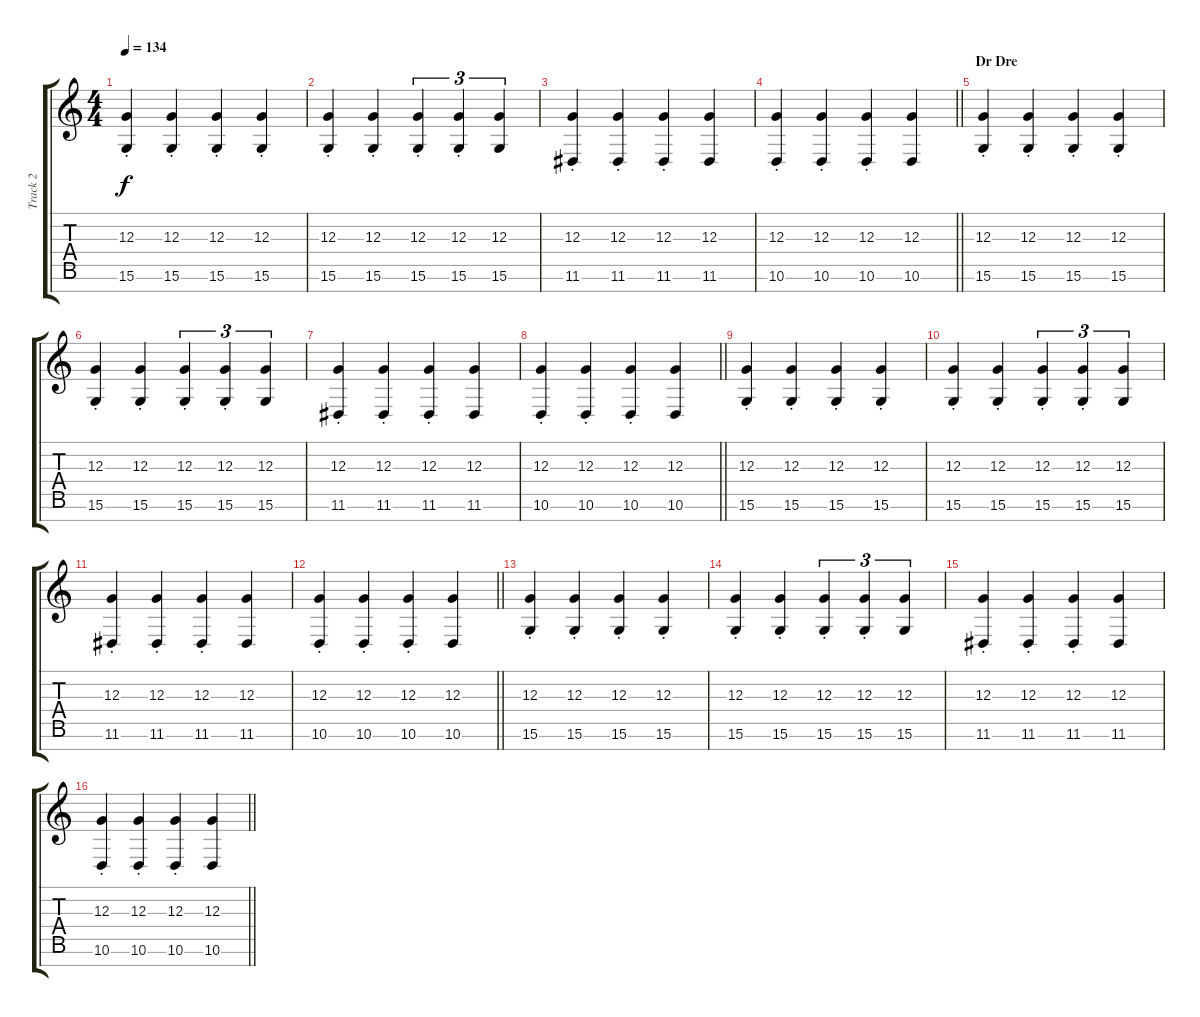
\track ("Track 2" "Track 2") {instrument stringensemble1}
\staff {score tabs}
\tuning (E4 B3 G3 D3 A2 E2 B1) {hide}
\ts (4 4)
\tempo 134
\clef g2
\ks c
(12.3{st} 15.6{st}).4{dy f} (12.3{st} 15.6{st}).4 (12.3{st} 15.6{st}).4 (12.3{st} 15.6{st}).4 |
(12.3{st} 15.6{st}).4 (12.3{st} 15.6{st}).4 (12.3{st} 15.6{st}).4{tu (3 2)} (12.3{st} 15.6{st}).4{tu (3 2)} (12.3 15.6).4{tu (3 2)} |
(12.3{st} 11.6{st}).4 (12.3{st} 11.6{st}).4 (12.3{st} 11.6{st}).4 (12.3 11.6).4 |
\barLineRight lightlight
(12.3{st} 10.6{st}).4 (12.3{st} 10.6{st}).4 (12.3{st} 10.6{st}).4 (12.3 10.6).4 |
\section ("" "Dr Dre")
(12.3{st} 15.6{st}).4 (12.3{st} 15.6{st}).4 (12.3{st} 15.6{st}).4 (12.3{st} 15.6{st}).4 |
(12.3{st} 15.6{st}).4 (12.3{st} 15.6{st}).4 (12.3{st} 15.6{st}).4{tu (3 2)} (12.3{st} 15.6{st}).4{tu (3 2)} (12.3 15.6).4{tu (3 2)} |
(12.3{st} 11.6{st}).4 (12.3{st} 11.6{st}).4 (12.3{st} 11.6{st}).4 (12.3 11.6).4 |
\barLineRight lightlight
(12.3{st} 10.6{st}).4 (12.3{st} 10.6{st}).4 (12.3{st} 10.6{st}).4 (12.3 10.6).4 |
(12.3{st} 15.6{st}).4 (12.3{st} 15.6{st}).4 (12.3{st} 15.6{st}).4 (12.3{st} 15.6{st}).4 |
(12.3{st} 15.6{st}).4 (12.3{st} 15.6{st}).4 (12.3{st} 15.6{st}).4{tu (3 2)} (12.3{st} 15.6{st}).4{tu (3 2)} (12.3 15.6).4{tu (3 2)} |
(12.3{st} 11.6{st}).4 (12.3{st} 11.6{st}).4 (12.3{st} 11.6{st}).4 (12.3 11.6).4 |
\barLineRight lightlight
(12.3{st} 10.6{st}).4 (12.3{st} 10.6{st}).4 (12.3{st} 10.6{st}).4 (12.3 10.6).4 |
(12.3{st} 15.6{st}).4 (12.3{st} 15.6{st}).4 (12.3{st} 15.6{st}).4 (12.3{st} 15.6{st}).4 |
(12.3{st} 15.6{st}).4 (12.3{st} 15.6{st}).4 (12.3{st} 15.6{st}).4{tu (3 2)} (12.3{st} 15.6{st}).4{tu (3 2)} (12.3 15.6).4{tu (3 2)} |
(12.3{st} 11.6{st}).4 (12.3{st} 11.6{st}).4 (12.3{st} 11.6{st}).4 (12.3 11.6).4 |
\barLineRight lightlight
(12.3{st} 10.6{st}).4 (12.3{st} 10.6{st}).4 (12.3{st} 10.6{st}).4 (12.3 10.6).4
